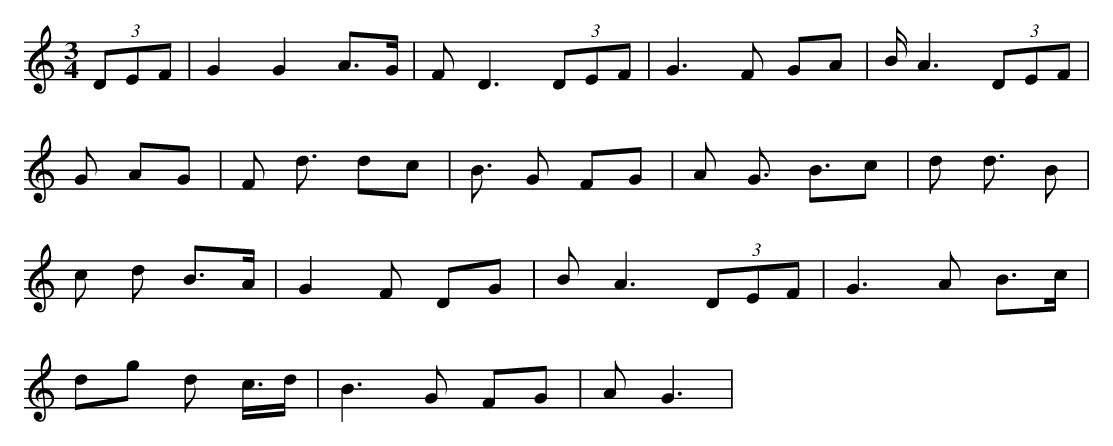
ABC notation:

X:1
M:3/4
K:Amin
(3DEF|G2G2A>G|FD3(3DEF|G3 F GA|B/ A3(3DEF|
G AG|F d3/ dc|B3/ G FG|A G3/ B3/c|d d3/ B|
c d B3/A/|G4/ F DG|B A3(3DEF|G3 A B3/c/|
dg d c3//d/|B3 G FG|A G3|
